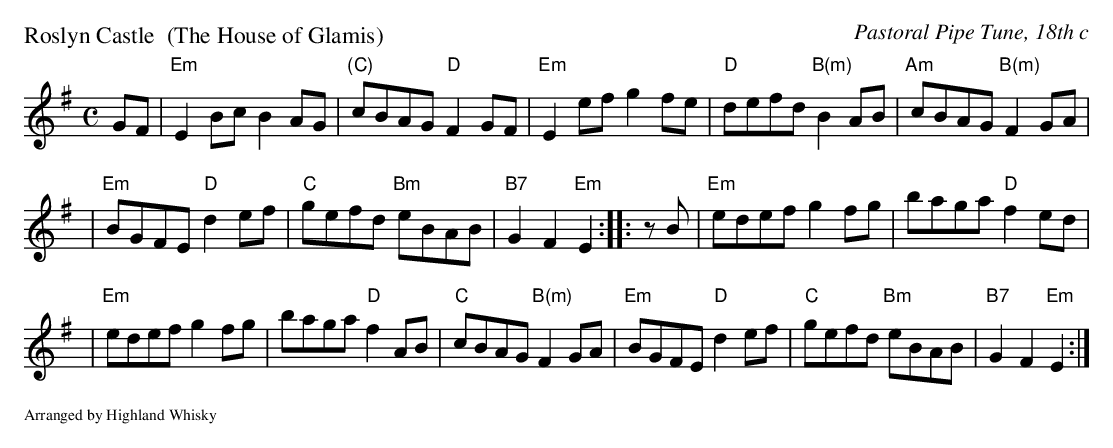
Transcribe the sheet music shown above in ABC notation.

X:1
P: Roslyn Castle  (The House of Glamis)
O: Pastoral Pipe Tune, 18th c
M: C
L: 1/8
K: Em
GF \
| "Em"E2Bc B2AG | "(C)"cBAG "D"F2GF | "Em"E2ef g2fe | "D"defd "B(m)"B2AB | "Am"cBAG "B(m)"F2GA |
| "Em"BGFE "D"d2ef | "C"gefd "Bm"eBAB | "B7"G2F2 "Em"E2 :: zB | "Em"edef g2fg | baga "D"f2ed |
| "Em"edef g2fg | baga "D"f2 AB | "C"cBAG "B(m)"F2GA | "Em"BGFE "D"d2ef | "C"gefd "Bm"eBAB | "B7"G2F2 "Em"E2 :|
